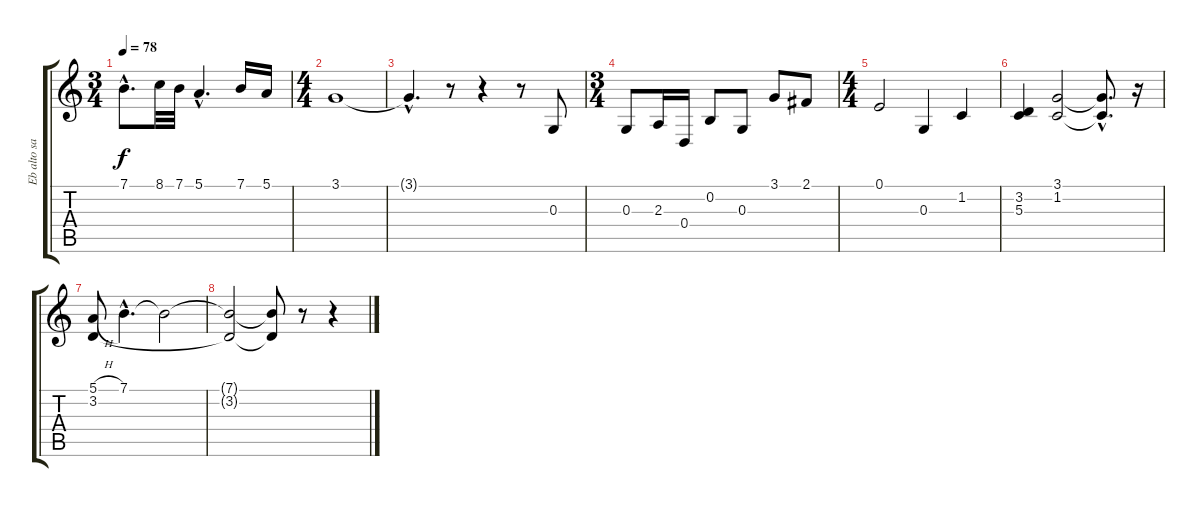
\track ("Eb alto sax" "Eb alto sa") {instrument altosax}
\staff {score tabs}
\tuning (E4 B3 G3 D3 A2 E2) {hide}
\ts (3 4)
\tempo 78
\clef g2
\ks c
7.1{hac}.8{d dy f} 8.1.32 7.1.32 5.1{hac}.4{d} 7.1.16 5.1.16 |
\ts (4 4)
3.1.1 |
3.1{hac t}.4{d} r.8 r.4 r.8 0.3.8 |
\ts (3 4)
0.3.8 2.3.16 0.4.16 0.2.8 0.3.8 3.1.8 2.1.8 |
\ts (4 4)
0.1.2 0.3.4 1.2.4 |
(3.2 5.3).4 (3.1 1.2).2 (3.1{hac t} 1.2{hac t}).8{d} r.16 |
(5.1{h} 3.2).8 7.1{hac}.4{d} 7.1{t}.2 |
(7.1{t} 3.2{t}).2 (7.1{t} 3.2{t}).8 r.8 r.4
